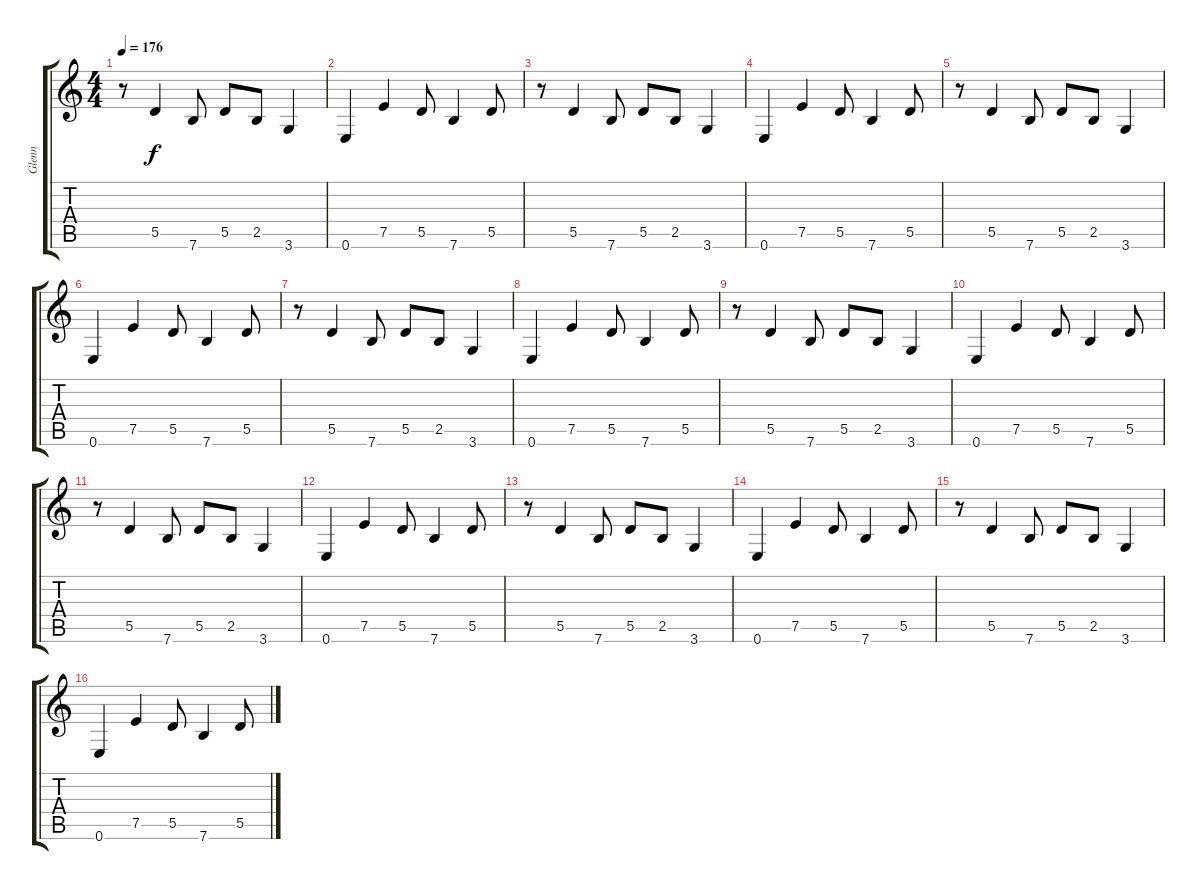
\track ("Glenn" "Glenn") {instrument distortionguitar}
\staff {score tabs}
\tuning (E4 B3 G3 D3 A2 E2) {hide}
\ts (4 4)
\tempo 176
\clef g2
\ks c
r.8{dy f} 5.5.4 7.6.8 5.5.8 2.5.8 3.6.4 |
0.6.4 7.5.4 5.5.8 7.6.4 5.5.8 |
r.8 5.5.4 7.6.8 5.5.8 2.5.8 3.6.4 |
0.6.4 7.5.4 5.5.8 7.6.4 5.5.8 |
r.8 5.5.4 7.6.8 5.5.8 2.5.8 3.6.4 |
0.6.4 7.5.4 5.5.8 7.6.4 5.5.8 |
r.8 5.5.4 7.6.8 5.5.8 2.5.8 3.6.4 |
0.6.4 7.5.4 5.5.8 7.6.4 5.5.8 |
r.8 5.5.4 7.6.8 5.5.8 2.5.8 3.6.4 |
0.6.4 7.5.4 5.5.8 7.6.4 5.5.8 |
r.8 5.5.4 7.6.8 5.5.8 2.5.8 3.6.4 |
0.6.4 7.5.4 5.5.8 7.6.4 5.5.8 |
r.8 5.5.4 7.6.8 5.5.8 2.5.8 3.6.4 |
0.6.4 7.5.4 5.5.8 7.6.4 5.5.8 |
r.8 5.5.4 7.6.8 5.5.8 2.5.8 3.6.4 |
0.6.4 7.5.4 5.5.8 7.6.4 5.5.8
